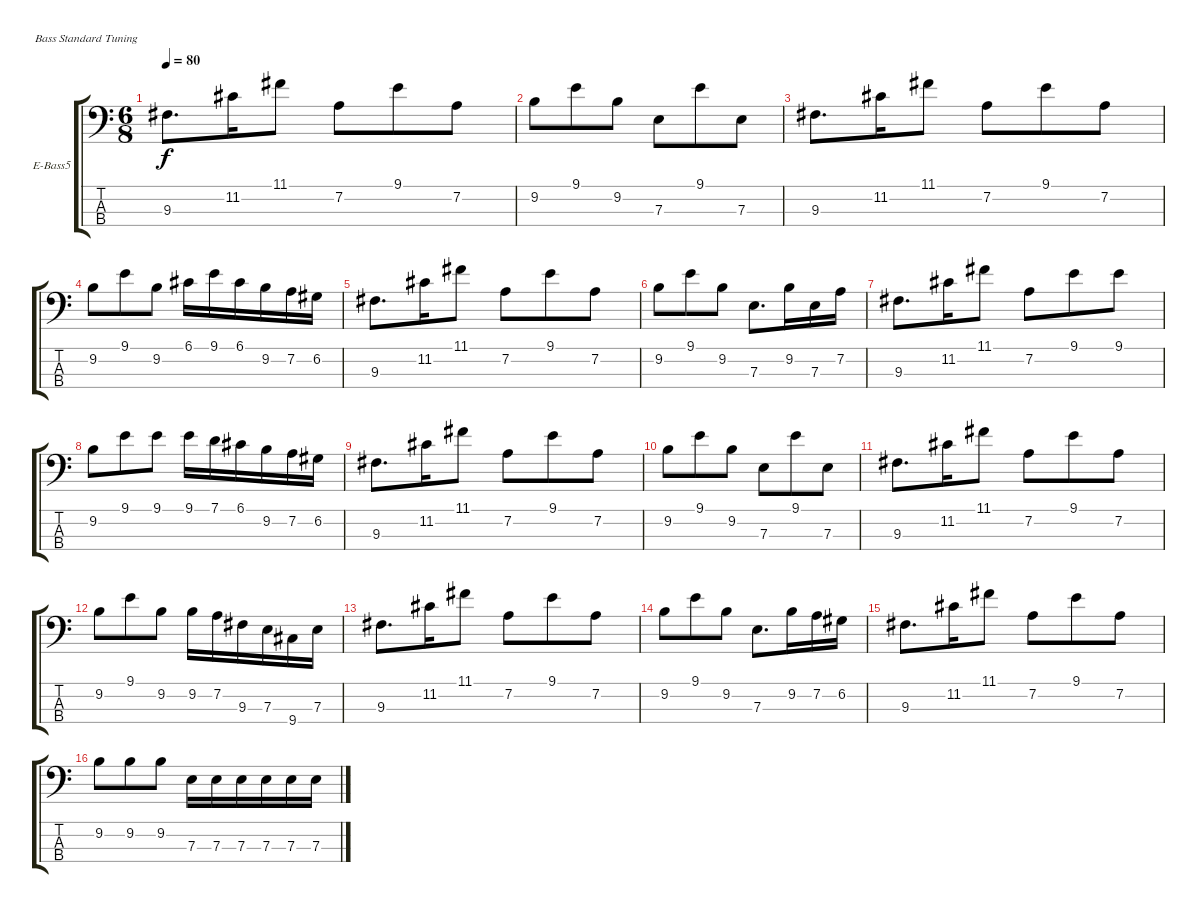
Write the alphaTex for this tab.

\defaultSystemsLayout 4
\bracketExtendMode groupsimilarinstruments
\firstSystemTrackNameOrientation horizontal
\otherSystemsTrackNameOrientation horizontal
\track ("Trujillo" "E-Bass5") {instrument electricbassfinger}
\staff {score tabs}
\tuning (G2 D2 A1 E1)
\ts (6 8)
\tempo 80
\clef f4
\ks c
9.3.8{d dy f} 11.2.16 11.1.8 7.2.8 9.1.8 7.2.8 |
9.2.8 9.1.8 9.2.8 7.3.8 9.1.8 7.3.8 |
9.3.8{d} 11.2.16 11.1.8 7.2.8 9.1.8 7.2.8 |
9.2.8 9.1.8 9.2.8 6.1.16 9.1.16 6.1.16 9.2.16 7.2.16 6.2.16 |
9.3.8{d} 11.2.16 11.1.8 7.2.8 9.1.8 7.2.8 |
9.2.8 9.1.8 9.2.8 7.3.8{d} 9.2.16 7.3.16 7.2.16 |
9.3.8{d} 11.2.16 11.1.8 7.2.8 9.1.8 9.1.8 |
9.2.8 9.1.8 9.1.8 9.1.16 7.1.16 6.1.16 9.2.16 7.2.16 6.2.16 |
9.3.8{d} 11.2.16 11.1.8 7.2.8 9.1.8 7.2.8 |
9.2.8 9.1.8 9.2.8 7.3.8 9.1.8 7.3.8 |
9.3.8{d} 11.2.16 11.1.8 7.2.8 9.1.8 7.2.8 |
9.2.8 9.1.8 9.2.8 9.2.16 7.2.16 9.3.16 7.3.16 9.4.16 7.3.16 |
9.3.8{d} 11.2.16 11.1.8 7.2.8 9.1.8 7.2.8 |
9.2.8 9.1.8 9.2.8 7.3.8{d} 9.2.16 7.2.16 6.2.16 |
9.3.8{d} 11.2.16 11.1.8 7.2.8 9.1.8 7.2.8 |
9.2.8 9.2.8 9.2.8 7.3.16 7.3.16 7.3.16 7.3.16 7.3.16 7.3.16
